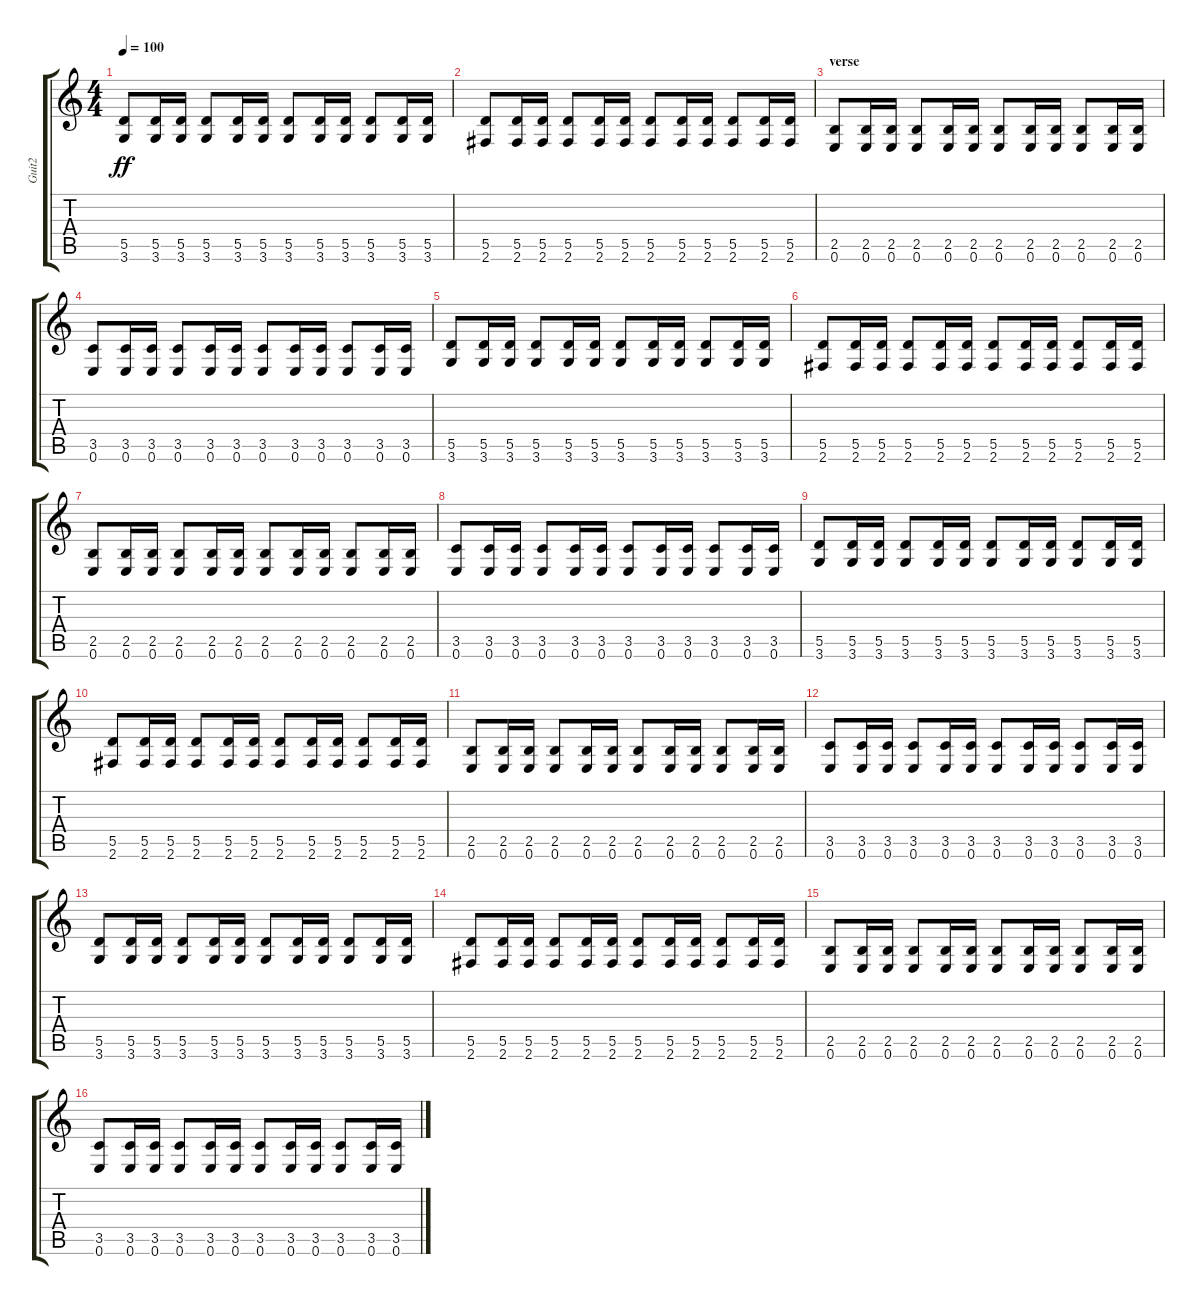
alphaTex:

\track ("Guit2" "Guit2") {instrument overdrivenguitar}
\staff {score tabs}
\tuning (E4 B3 G3 D3 A2 E2) {hide}
\ts (4 4)
\tempo 100
\clef g2
\ks c
(5.5 3.6).8{dy ff} (5.5 3.6).16 (5.5 3.6).16 (5.5 3.6).8 (5.5 3.6).16 (5.5 3.6).16 (5.5 3.6).8 (5.5 3.6).16 (5.5 3.6).16 (5.5 3.6).8 (5.5 3.6).16 (5.5 3.6).16 |
(5.5 2.6).8 (5.5 2.6).16 (5.5 2.6).16 (5.5 2.6).8 (5.5 2.6).16 (5.5 2.6).16 (5.5 2.6).8 (5.5 2.6).16 (5.5 2.6).16 (5.5 2.6).8 (5.5 2.6).16 (5.5 2.6).16 |
\section ("" "verse")
(2.5 0.6).8 (2.5 0.6).16 (2.5 0.6).16 (2.5 0.6).8 (2.5 0.6).16 (2.5 0.6).16 (2.5 0.6).8 (2.5 0.6).16 (2.5 0.6).16 (2.5 0.6).8 (2.5 0.6).16 (2.5 0.6).16 |
(3.5 0.6).8 (3.5 0.6).16 (3.5 0.6).16 (3.5 0.6).8 (3.5 0.6).16 (3.5 0.6).16 (3.5 0.6).8 (3.5 0.6).16 (3.5 0.6).16 (3.5 0.6).8 (3.5 0.6).16 (3.5 0.6).16 |
(5.5 3.6).8 (5.5 3.6).16 (5.5 3.6).16 (5.5 3.6).8 (5.5 3.6).16 (5.5 3.6).16 (5.5 3.6).8 (5.5 3.6).16 (5.5 3.6).16 (5.5 3.6).8 (5.5 3.6).16 (5.5 3.6).16 |
(5.5 2.6).8 (5.5 2.6).16 (5.5 2.6).16 (5.5 2.6).8 (5.5 2.6).16 (5.5 2.6).16 (5.5 2.6).8 (5.5 2.6).16 (5.5 2.6).16 (5.5 2.6).8 (5.5 2.6).16 (5.5 2.6).16 |
(2.5 0.6).8 (2.5 0.6).16 (2.5 0.6).16 (2.5 0.6).8 (2.5 0.6).16 (2.5 0.6).16 (2.5 0.6).8 (2.5 0.6).16 (2.5 0.6).16 (2.5 0.6).8 (2.5 0.6).16 (2.5 0.6).16 |
(3.5 0.6).8 (3.5 0.6).16 (3.5 0.6).16 (3.5 0.6).8 (3.5 0.6).16 (3.5 0.6).16 (3.5 0.6).8 (3.5 0.6).16 (3.5 0.6).16 (3.5 0.6).8 (3.5 0.6).16 (3.5 0.6).16 |
(5.5 3.6).8 (5.5 3.6).16 (5.5 3.6).16 (5.5 3.6).8 (5.5 3.6).16 (5.5 3.6).16 (5.5 3.6).8 (5.5 3.6).16 (5.5 3.6).16 (5.5 3.6).8 (5.5 3.6).16 (5.5 3.6).16 |
(5.5 2.6).8 (5.5 2.6).16 (5.5 2.6).16 (5.5 2.6).8 (5.5 2.6).16 (5.5 2.6).16 (5.5 2.6).8 (5.5 2.6).16 (5.5 2.6).16 (5.5 2.6).8 (5.5 2.6).16 (5.5 2.6).16 |
(2.5 0.6).8 (2.5 0.6).16 (2.5 0.6).16 (2.5 0.6).8 (2.5 0.6).16 (2.5 0.6).16 (2.5 0.6).8 (2.5 0.6).16 (2.5 0.6).16 (2.5 0.6).8 (2.5 0.6).16 (2.5 0.6).16 |
(3.5 0.6).8 (3.5 0.6).16 (3.5 0.6).16 (3.5 0.6).8 (3.5 0.6).16 (3.5 0.6).16 (3.5 0.6).8 (3.5 0.6).16 (3.5 0.6).16 (3.5 0.6).8 (3.5 0.6).16 (3.5 0.6).16 |
(5.5 3.6).8 (5.5 3.6).16 (5.5 3.6).16 (5.5 3.6).8 (5.5 3.6).16 (5.5 3.6).16 (5.5 3.6).8 (5.5 3.6).16 (5.5 3.6).16 (5.5 3.6).8 (5.5 3.6).16 (5.5 3.6).16 |
(5.5 2.6).8 (5.5 2.6).16 (5.5 2.6).16 (5.5 2.6).8 (5.5 2.6).16 (5.5 2.6).16 (5.5 2.6).8 (5.5 2.6).16 (5.5 2.6).16 (5.5 2.6).8 (5.5 2.6).16 (5.5 2.6).16 |
(2.5 0.6).8 (2.5 0.6).16 (2.5 0.6).16 (2.5 0.6).8 (2.5 0.6).16 (2.5 0.6).16 (2.5 0.6).8 (2.5 0.6).16 (2.5 0.6).16 (2.5 0.6).8 (2.5 0.6).16 (2.5 0.6).16 |
(3.5 0.6).8 (3.5 0.6).16 (3.5 0.6).16 (3.5 0.6).8 (3.5 0.6).16 (3.5 0.6).16 (3.5 0.6).8 (3.5 0.6).16 (3.5 0.6).16 (3.5 0.6).8 (3.5 0.6).16 (3.5 0.6).16
